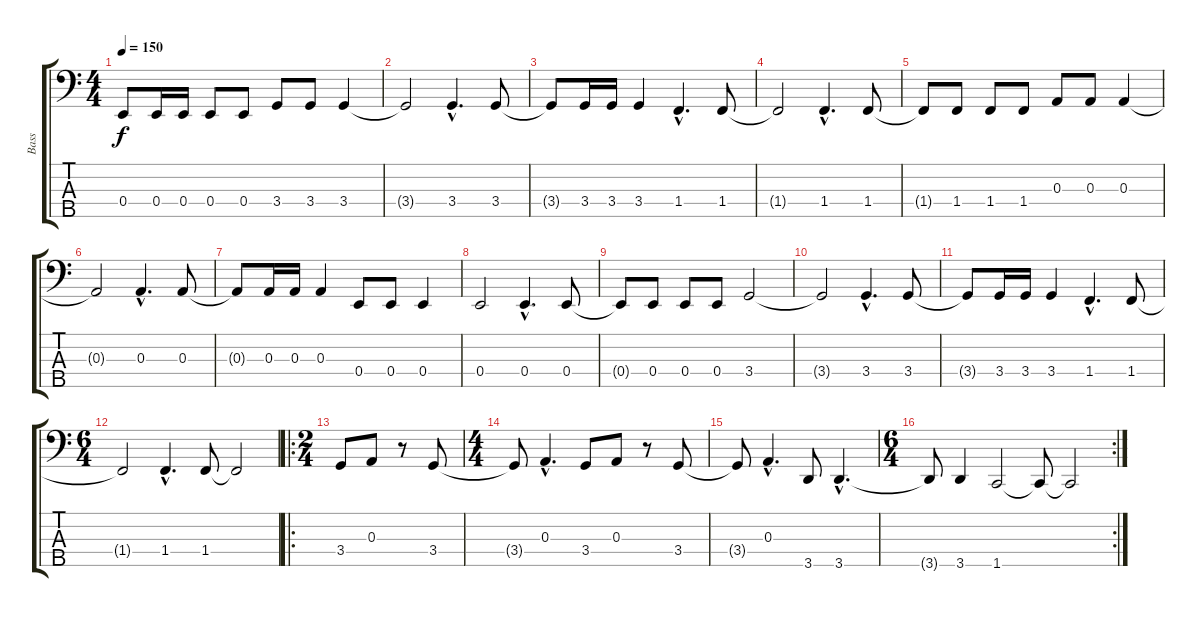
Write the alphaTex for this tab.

\track ("Bass" "Bass") {instrument synthbass1}
\staff {score tabs}
\tuning (G2 D2 A1 E1 B0) {hide}
\ts (4 4)
\tempo 150
\clef f4
\ks c
0.4{t}.8{dy f} 0.4.16 0.4.16 0.4.8 0.4.8 3.4.8 3.4.8 3.4.4 |
3.4{t}.2 3.4{hac}.4{d} 3.4.8 |
3.4{t}.8 3.4.16 3.4.16 3.4.4 1.4{hac}.4{d} 1.4.8 |
1.4{t}.2 1.4{hac}.4{d} 1.4.8 |
1.4{t}.8 1.4.8 1.4.8 1.4.8 0.3.8 0.3.8 0.3.4 |
0.3{t}.2 0.3{hac}.4{d} 0.3.8 |
0.3{t}.8 0.3.16 0.3.16 0.3.4 0.4.8 0.4.8 0.4.4 |
0.4.2 0.4{hac}.4{d} 0.4.8 |
0.4{t}.8 0.4.8 0.4.8 0.4.8 3.4.2 |
3.4{t}.2 3.4{hac}.4{d} 3.4.8 |
3.4{t}.8 3.4.16 3.4.16 3.4.4 1.4{hac}.4{d} 1.4.8 |
\ts (6 4)
1.4{t}.2 1.4{hac}.4{d} 1.4.8 1.4{t}.2 |
\ro
\ts (2 4)
3.4.8 0.3.8 r.8 3.4.8 |
\ts (4 4)
3.4{t}.8 0.3{hac}.4{d} 3.4.8 0.3.8 r.8 3.4.8 |
3.4{t}.8 0.3{hac}.4{d} 3.5.8 3.5{hac}.4{d} |
\rc 2
\ts (6 4)
3.5{t}.8 3.5.4 1.5.2 1.5{t}.8 1.5{t}.2
